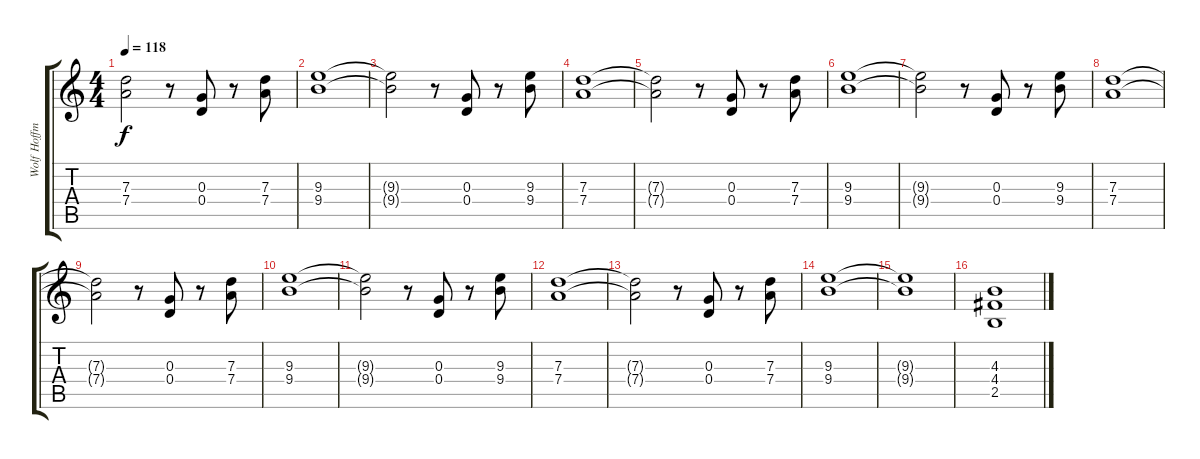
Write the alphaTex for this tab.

\track ("Wolf Hoffmann" "Wolf Hoffm") {instrument overdrivenguitar}
\staff {score tabs}
\tuning (E4 B3 G3 D3 A2 E2) {hide}
\ts (4 4)
\tempo 118
\clef g2
\ks c
(7.3{t} 7.4{t}).2{dy f} r.8 (0.3 0.4).8 r.8 (7.3 7.4).8 |
(9.3 9.4).1 |
(9.3{t} 9.4{t}).2 r.8 (0.3 0.4).8 r.8 (9.3 9.4).8 |
(7.3 7.4).1 |
(7.3{t} 7.4{t}).2 r.8 (0.3 0.4).8 r.8 (7.3 7.4).8 |
(9.3 9.4).1 |
(9.3{t} 9.4{t}).2 r.8 (0.3 0.4).8 r.8 (9.3 9.4).8 |
(7.3 7.4).1 |
(7.3{t} 7.4{t}).2 r.8 (0.3 0.4).8 r.8 (7.3 7.4).8 |
(9.3 9.4).1 |
(9.3{t} 9.4{t}).2 r.8 (0.3 0.4).8 r.8 (9.3 9.4).8 |
(7.3 7.4).1 |
(7.3{t} 7.4{t}).2 r.8 (0.3 0.4).8 r.8 (7.3 7.4).8 |
(9.3 9.4).1 |
(9.3{t} 9.4{t}).1 |
(4.3 4.4 2.5).1
